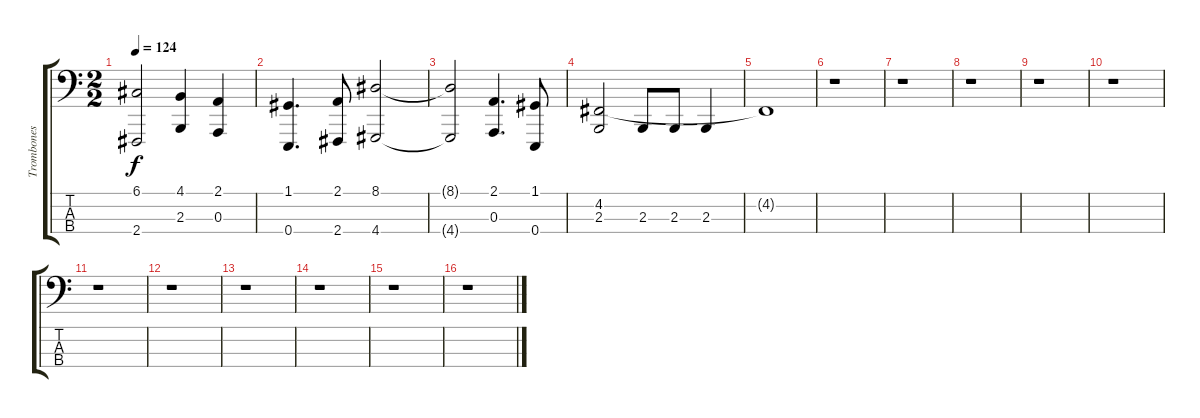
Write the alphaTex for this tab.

\track ("Trombones" "Trombones") {instrument trombone}
\staff {score tabs}
\tuning (G2 D2 A1 E1) {hide}
\ts (2 2)
\tempo 124
\clef f4
\ks c
(6.1{t} 2.4{t}).2{dy f} (4.1 2.3).4 (2.1 0.3).4 |
(1.1 0.4).4{d} (2.1 2.4).8 (8.1 4.4).2 |
(8.1{t} 4.4{t}).2 (2.1 0.3).4{d} (1.1 0.4).8 |
(4.2 2.3).2 2.3.8 2.3.8 2.3.4 |
4.2{t}.1 |
r.1 |
r.1 |
r.1 |
r.1 |
r.1 |
r.1 |
r.1 |
r.1 |
r.1 |
r.1 |
r.1
